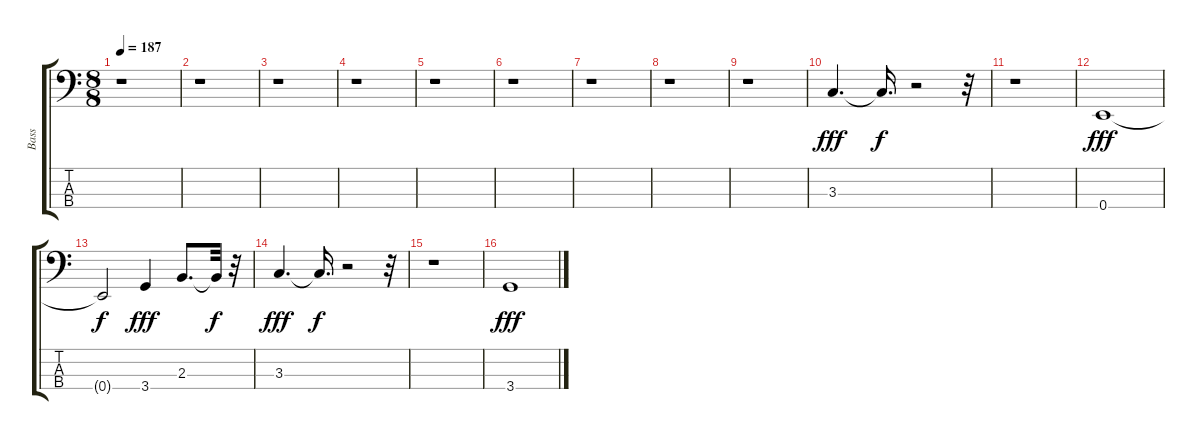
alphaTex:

\track ("Bass" "Bass") {instrument electricbassfinger}
\staff {score tabs}
\tuning (G2 D2 A1 E1) {hide}
\ts (8 8)
\tempo 187
\clef f4
\ks c
r.1{dy f} |
r.1 |
r.1 |
r.1 |
r.1 |
r.1 |
r.1 |
r.1 |
r.1 |
3.3.4{d dy fff} 3.3{t}.16{d dy f} r.2 r.32 |
r.1 |
0.4.1{dy fff} |
0.4{t}.2{dy f} 3.4.4{dy fff} 2.3.8{d} 2.3{t}.32{dy f} r.32 |
3.3.4{d dy fff} 3.3{t}.16{d dy f} r.2 r.32 |
r.1 |
3.4.1{dy fff}
